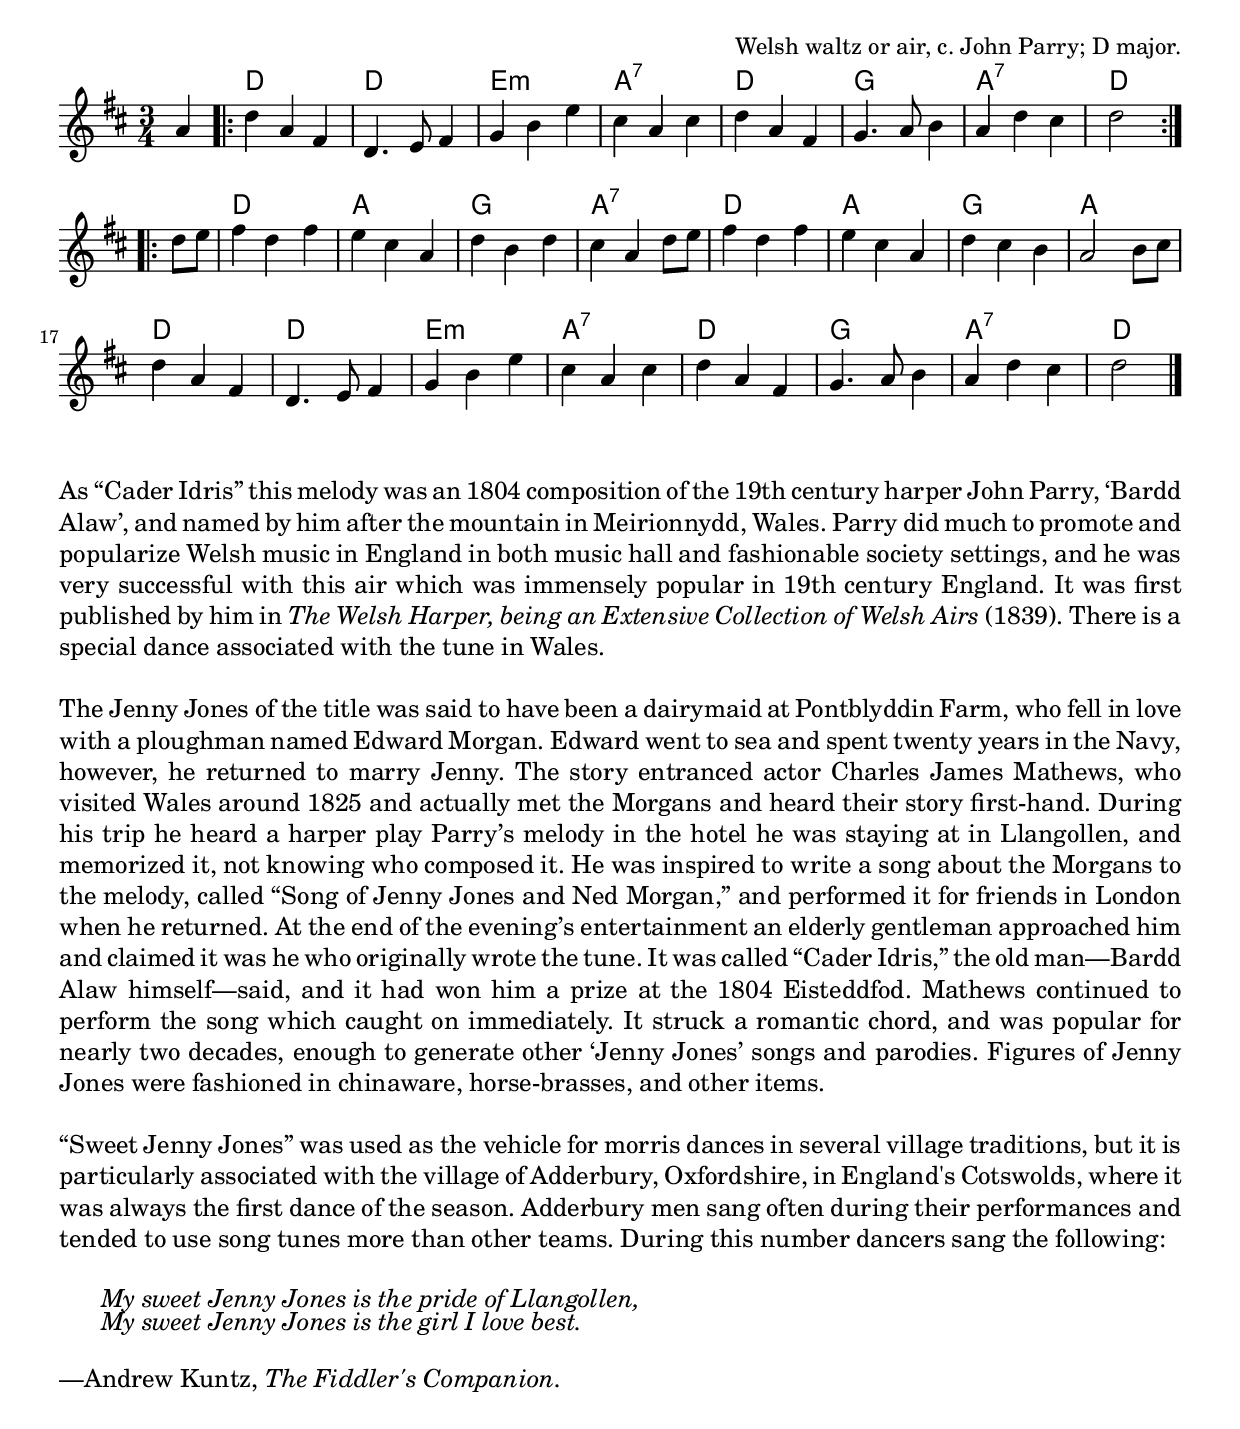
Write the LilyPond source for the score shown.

\version "2.18.2"
\include "util.ly"

\tocItem \markup "Sweet Jenny Jones"

\score {
  <<
    \relative a' {
      \time 3/4
      \key d \major

      \partial 4 a4 |
      \repeat volta 2 {
        d a fis |
        d4. e8 fis4 |
        g b e |
        cis a cis |

        d a fis |
        g4. a8 b4 |
        a d cis |
        d2
      }
      \break

      d8 e |
      fis4 d fis |
      e cis a |
      d b d |
      cis a d8 e |

      fis4 d fis |
      e cis a |
      d cis b |
      a2 b8 cis |
      \break

      d4 a fis |
      d4. e8 fis4 |
      g b e |
      cis a cis |

      d a fis |
      g4. a8 b4 |
      a4 d cis |
      d2 \bar "|."
    }

    \chords {
      \repeat volta 2 {
        \partial 4 s4 |
        d2. | d2. | e2.:m | a2.:7 |
        d2. | g2. | a2.:7 | d2
      }
      \repeat volta 2 {
        s4 |
        d2. | a2. | g2. | a2.:7 |
        d2. | a2. | g2. | a2. |
        d2. | d2. | e2.:m | a2.:7 |
        d2. | g2. | a2.:7 | d2
      }
    }
  >>

  \header {
    title="Sweet Jenny Jones"
    opus="Welsh waltz or air, c. John Parry; D major."
  }
  \layout{indent=0}
  \midi{\tempo 4.=80}
}

\markuplist {
  \paragraph {
    As “Cader Idris” this melody was an 1804 composition of the 19th century
    harper John Parry, ‘Bardd Alaw’, and named by him after the mountain in
    Meirionnydd, Wales. Parry did much to promote and popularize Welsh music
    in England in both music hall and fashionable society settings, and he
    was very successful with this air which was immensely popular in 19th
    century England. It was first published by him in
    \italic{The Welsh Harper, being an Extensive Collection of Welsh Airs}
    (1839). There is a special dance associated with the tune in Wales.
  }
  \paragraph {
    The Jenny Jones of the title was said to have been a dairymaid at
    Pontblyddin Farm, who fell in love with a ploughman named Edward Morgan.
    Edward went to sea and spent twenty years in the Navy, however, he
    returned to marry Jenny.  The story entranced actor Charles James
    Mathews, who visited Wales around 1825 and actually met the Morgans
    and heard their story first-hand. During his trip he heard a harper
    play Parry’s melody in the hotel he was staying at in Llangollen,
    and memorized it, not knowing who composed it. He was inspired to
    write a song about the Morgans to the melody, called “Song of Jenny
    Jones and Ned Morgan,” and performed it for friends in London when
    he returned. At the end of the evening’s entertainment an elderly
    gentleman approached him and claimed it was he who originally wrote
    the tune. It was called “Cader Idris,” the old man—Bardd Alaw
    himself—said, and it had won him a prize at the 1804 Eisteddfod.
    Mathews continued to perform the song which caught on immediately.
    It struck a romantic chord, and was popular for nearly two decades,
    enough to generate other ‘Jenny Jones’ songs and parodies.
    Figures of Jenny Jones were fashioned in chinaware, horse-brasses,
    and other items.
  }
  \paragraph {
    “Sweet Jenny Jones” was used as the vehicle for morris dances in
    several village traditions, but it is particularly associated with
    the village of Adderbury, Oxfordshire, in England's Cotswolds,
    where it was always the first dance of the season. Adderbury men
    sang often during their performances and tended to use song tunes
    more than other teams. During this number dancers sang the following:
  }
  \lyric {My sweet Jenny Jones is the pride of Llangollen,}
  \lyric {My sweet Jenny Jones is the girl I love best.}
  \vspace #1
  \paragraph {
    —Andrew Kuntz, \italic{The Fiddler's Companion.}
  }
}